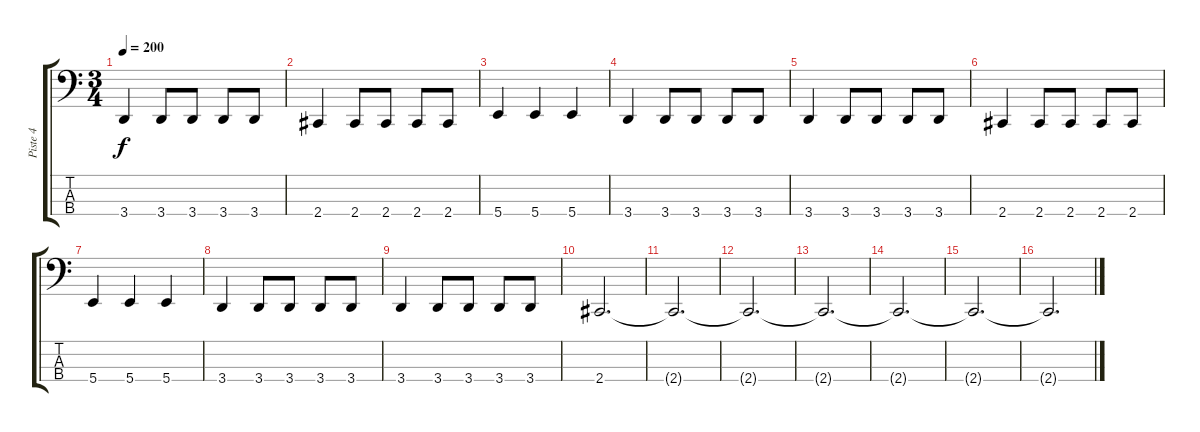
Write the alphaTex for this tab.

\track ("Piste 4" "Piste 4") {instrument slapbass2}
\staff {score tabs}
\tuning (E2 B1 Gb1 B0) {hide}
\ts (3 4)
\tempo 200
\clef f4
\ks c
3.4.4{dy f} 3.4.8 3.4.8 3.4.8 3.4.8 |
2.4.4 2.4.8 2.4.8 2.4.8 2.4.8 |
5.4.4 5.4.4 5.4.4 |
3.4.4 3.4.8 3.4.8 3.4.8 3.4.8 |
3.4.4 3.4.8 3.4.8 3.4.8 3.4.8 |
2.4.4 2.4.8 2.4.8 2.4.8 2.4.8 |
5.4.4 5.4.4 5.4.4 |
3.4.4 3.4.8 3.4.8 3.4.8 3.4.8 |
3.4.4 3.4.8 3.4.8 3.4.8 3.4.8 |
2.4.2{d} |
2.4{t}.2{d} |
2.4{t}.2{d} |
2.4{t}.2{d} |
2.4{t}.2{d} |
2.4{t}.2{d} |
2.4{t}.2{d}
